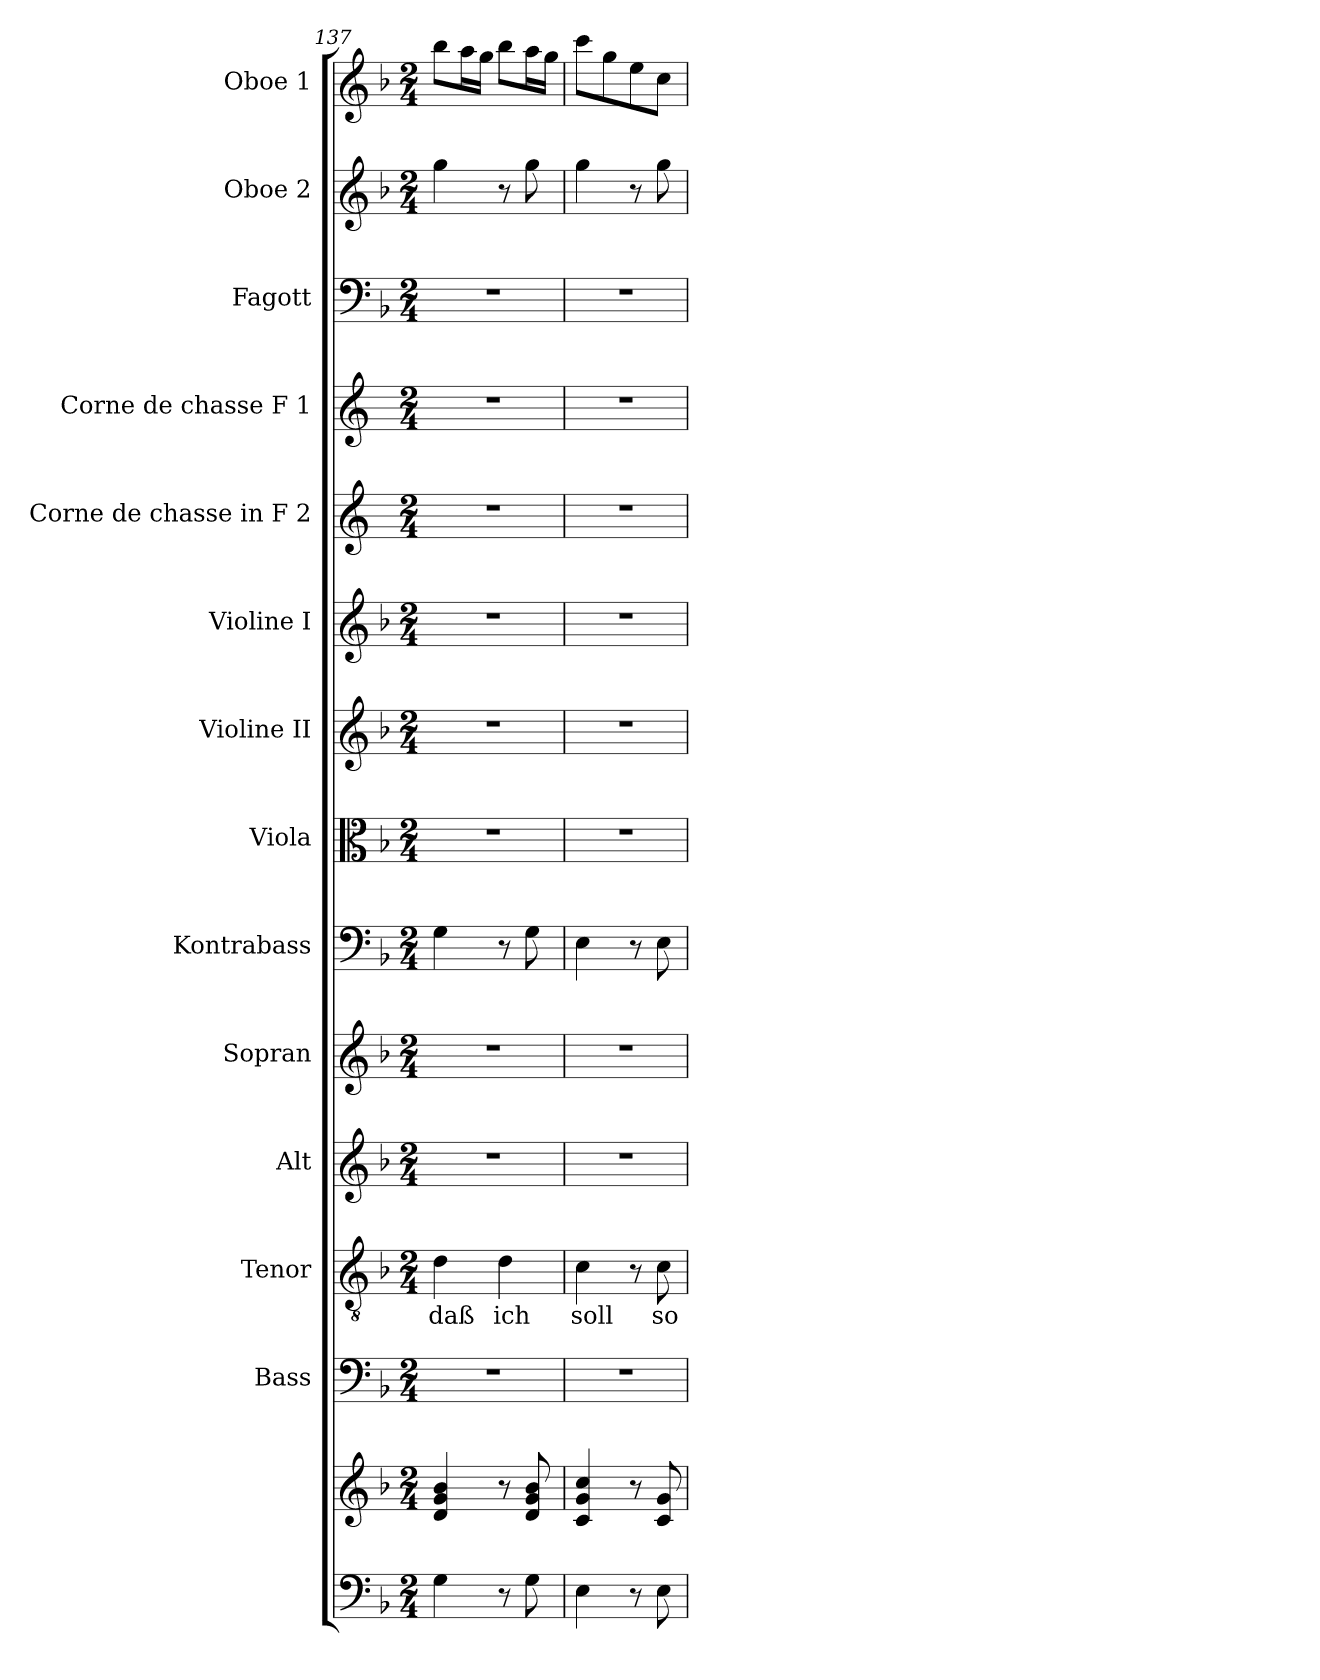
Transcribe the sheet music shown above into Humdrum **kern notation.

**kern	**kern	**kern	**kern	**text	**kern	**kern	**kern	**kern	**kern	**kern	**kern	**kern	**kern	**kern	**kern
*part14	*part14	*part13	*part12	*part12	*part11	*part10	*part9	*part8	*part7	*part6	*part5	*part4	*part3	*part2	*part1
*staff15	*staff14	*staff13	*staff12	*staff12	*staff11	*staff10	*staff9	*staff8	*staff7	*staff6	*staff5	*staff4	*staff3	*staff2	*staff1
*	*	*I"Bass	*I"Tenor	*	*I"Alt	*I"Sopran	*I"Kontrabass	*I"Viola	*I"Violine II	*I"Violine I	*I"Corne de chasse in F 2	*I"Corne de chasse F 1	*I"Fagott	*I"Oboe 2	*I"Oboe 1
*	*	*I'B.	*I'T.	*	*I'A.	*I'S.	*I'Kb.	*I'Vla.	*I'Vl. II	*I'Vl. I	*	*	*I'Fg.	*I'Ob. 2	*I'Ob. 1
*clefF4	*clefG2	*clefF4	*clefGv2	*	*clefG2	*clefG2	*clefF4	*clefC3	*clefG2	*clefG2	*clefG2	*clefG2	*clefF4	*clefG2	*clefG2
*	*	*	*	*	*	*	*ITrd7c12	*	*	*	*ITrd4c7	*ITrd4c7	*	*	*
*k[b-]	*k[b-]	*k[b-]	*k[b-]	*	*k[b-]	*k[b-]	*k[b-]	*k[b-]	*k[b-]	*k[b-]	*k[b-]	*k[b-]	*k[b-]	*k[b-]	*k[b-]
*F:	*F:	*F:	*F:	*	*F:	*F:	*F:	*F:	*F:	*F:	*F:	*F:	*F:	*F:	*F:
*M2/4	*M2/4	*M2/4	*M2/4	*	*M2/4	*M2/4	*M2/4	*M2/4	*M2/4	*M2/4	*M2/4	*M2/4	*M2/4	*M2/4	*M2/4
=137	=137	=137	=137	=137	=137	=137	=137	=137	=137	=137	=137	=137	=137	=137	=137
!	!	!	!	!LO:LY:b	!	!	!	!	!	!	!	!	!	!	!
4G\	4d/ 4g/ 4b-/	2r	4d\	daß	2r	2r	4GG\	2r	2r	2r	2r	2r	2r	4gg\	8bb-\L
.	.	.	.	.	.	.	.	.	.	.	.	.	.	.	16aa\L
.	.	.	.	.	.	.	.	.	.	.	.	.	.	.	16gg\JJ
!	!	!	!	!LO:LY:b	!	!	!	!	!	!	!	!	!	!	!
8r	8r	.	4d\	ich	.	.	8r	.	.	.	.	.	.	8r	8bb-\L
8G\	8d/ 8g/ 8b-/	.	.	.	.	.	8GG\	.	.	.	.	.	.	8gg\	16aa\L
.	.	.	.	.	.	.	.	.	.	.	.	.	.	.	16gg\JJ
!!LO:PB:g=z
=138	=138	=138	=138	=138	=138	=138	=138	=138	=138	=138	=138	=138	=138	=138	=138
!	!	!	!	!LO:LY:b	!	!	!	!	!	!	!	!	!	!	!
4E\	4c/ 4g/ 4cc/	2r	4c\	soll	2r	2r	4EE\	2r	2r	2r	2r	2r	2r	4gg\	8ccc\L
.	.	.	.	.	.	.	.	.	.	.	.	.	.	.	8gg\
8r	8r	.	8r	.	.	.	8r	.	.	.	.	.	.	8r	8ee\
!	!	!	!	!LO:LY:b	!	!	!	!	!	!	!	!	!	!	!
8E\	8c/ 8g/	.	8c\	so	.	.	8EE\	.	.	.	.	.	.	8gg\	8cc\J
=	=	=	=	=	=	=	=	=	=	=	=	=	=	=	=
*-	*-	*-	*-	*-	*-	*-	*-	*-	*-	*-	*-	*-	*-	*-	*-
